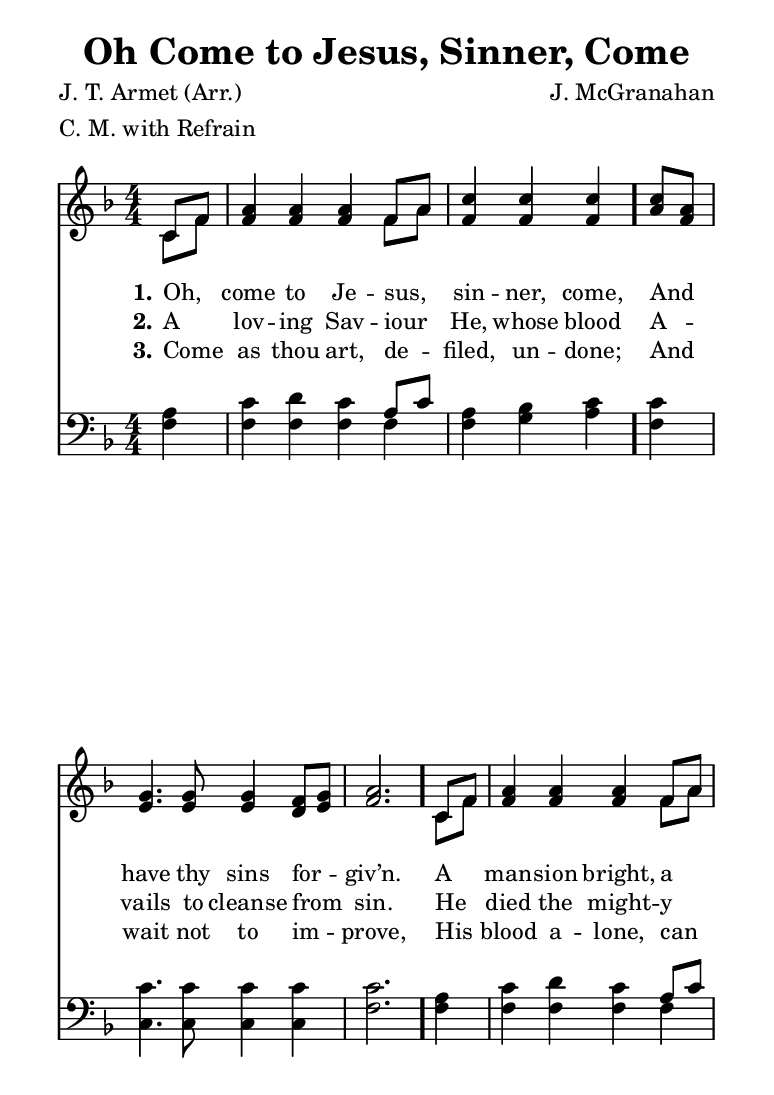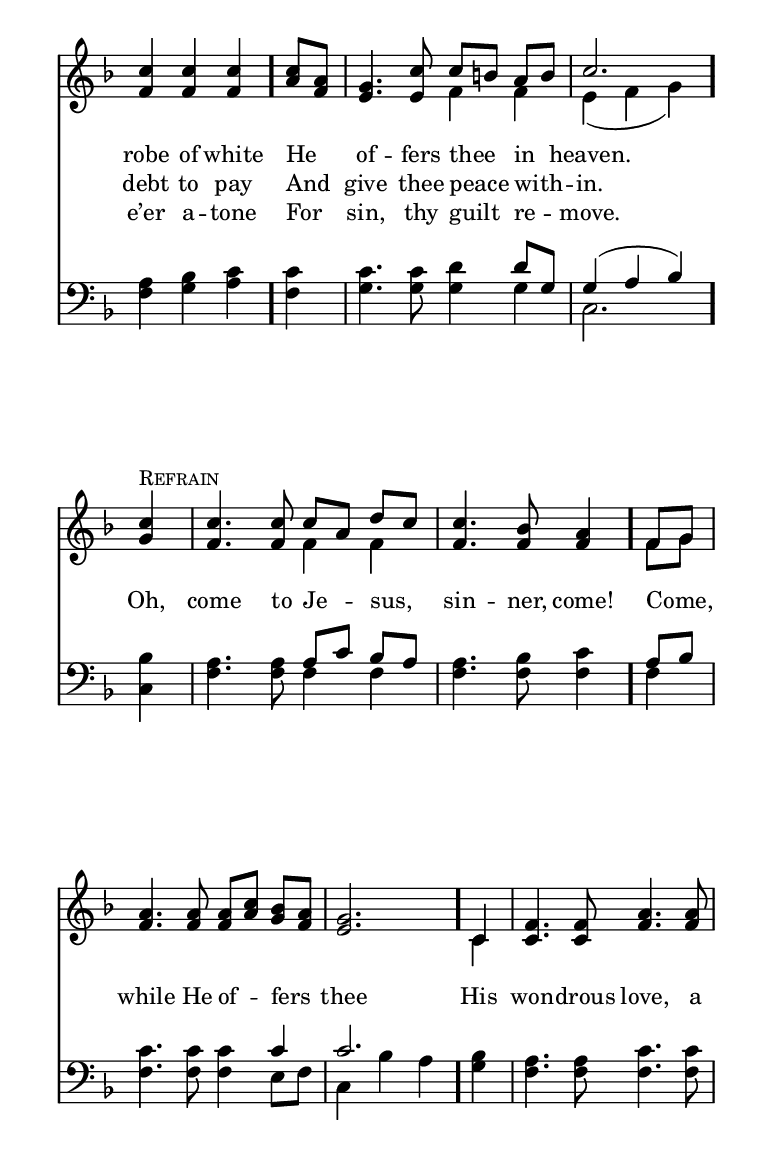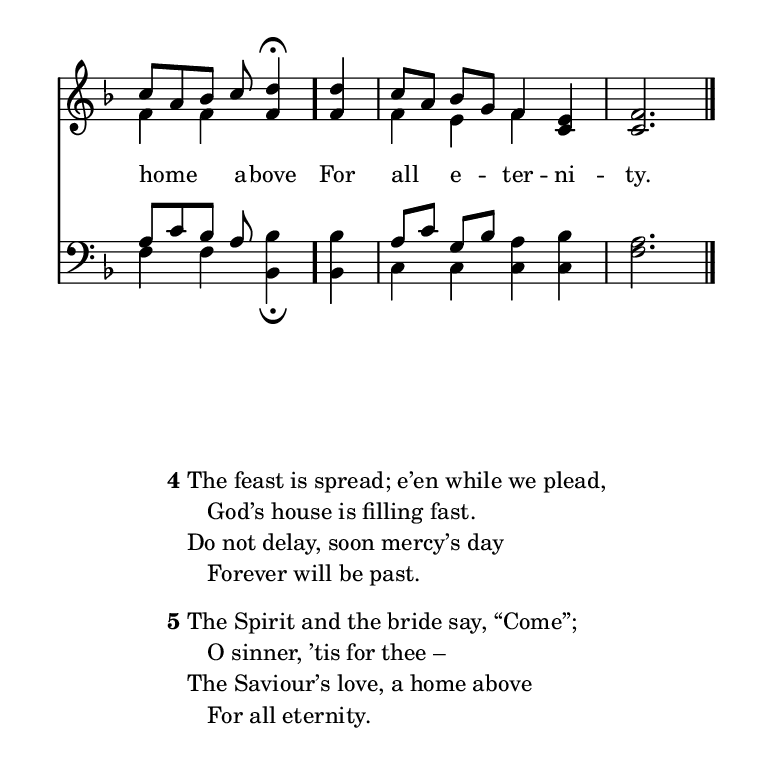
\include "common/global.ily"
\paper {
  \include "common/paper.ily"
  systems-per-page = ##f
}

\header{
  %gospel
  hymnnumber = "374"
  title = "Oh Come to Jesus, Sinner, Come"
  tunename = "None But Christ Can Satisfy"
  meter = "C. M. with Refrain"
  poet = "J. T. Armet (Arr.)"
  composer = "J. McGranahan"
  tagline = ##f
}

% for fermata in MIDI
ta = { \tempo 4=80 }
tb = { \tempo 4=32 }

patternAA = { }

global = {
  \include "common/overrides.ily"
  \override Staff.TimeSignature.style = #'numbered
  \time 4/4
  \override Score.MetronomeMark.transparent = ##t % hide all fermata changes too
  \ta
  \key f \major
  \partial 4
  \autoBeamOff
}

notesSoprano = {
\global
\relative c' {

  c8[ f8] | a4 a4 a4 f8[ a8] | c4 c4 c4
  c8[ a8] | g4. g8 g4 f8[ g8] | a2.
  c,8[ f8] | a4 a4 a4 f8[ a8] | c4 c4 c4
  c8[ a8] | g4. c8 c8[ b!8] a8[ b8] | c2. \eogbreak

  << s^\markup { \small \caps "Refrain" }
  { c4 | c4. c8 c8[ a8] d8[ c8] | c4. bes8 a4 } >>
  f8[ g8] | a4. a8 a8[ c8] bes8[ a8] | g2.
  c,4 | f4. f8 a4. a8 | c8[ a8 bes8] c8 \tb d4 \fermata \ta
  d4 | c8[ a8] bes8[ g8] f4 e4 | f2.

  \bar "|."

}
}

notesAlto = {
\global
\relative e' {

  c8[ f8] | f4 f4 f4 f8[ a8] | f4 f4 f4
  a8[ f8] | e4. e8 e4 d8[ e8] | f2.
  c8[ f8] | f4 f4 f4 f8[ a8] | f4 f4 f4
  a8[ f8] | e4. e8 f4 f4 | e4( f4 g4)

  g4 | f4. f8 f4 f4 | f4. f8 f4
  f8[ g8] | f4. f8 f8[ a8] g8[ f8] | e2.
  c4 | c4. c8 f4. f8 | f4 f4 f4
  f4 | f4 e4 f4 c4 | c2.

}
}

notesTenor = {
\global
\relative a {

  a4 | c4 d4 c4 a8[ c8] | a4 bes4 c4
  c4 | c4. c8 c4 c4 | c2.
  a4 | c4 d4 c4 a8[ c8] | a4 bes4 c4
  c4 | c4. c8 d4 d8[ g,8] | g4( a4 bes4)

  bes4 | a4. a8 a8[ c8] bes8[ a8] | a4. bes8 c4
  a8[ bes8] | c4. c8 c4 c4 | c2.
  bes4 | a4. a8 c4. c8 | a8[ c8 bes8] a8 bes4
  bes4 | a8[ c8] g8[ bes8] a4 bes4 | a2.

}
}

notesBass = {
\global
\relative f {

  f4 | f4 f4 f4 f4 | f4 g4 a4
  f4 | c4. c8 c4 c4 | f2.
  f4 | f4 f4 f4 f4 | f4 g4 a4
  f4 | g4. g8 g4 g4 | c,2.

  c4 | f4. f8 f4 f4 | f4. f8 f4
  f4 | f4. f8 f4 e8[ f8] | c4 bes'4 a4
  g4 | f4. f8 f4. f8 | f4 f4 bes,4_\fermata
  bes4 | c4 c4 c4 c4 | f2.

}
}

Refrain = \lyricmode {

Oh, come to Je -- sus, sin -- ner, come! \bar "."
Come, while He of -- fers thee \bar "."
His won -- drous love, a home a -- bove \bar "."
For all e -- ter -- ni -- ty. \bar "."

}

wordsA = \lyricmode {
\set stanza = "1."

Oh, come to Je -- sus, sin -- ner, come, \bar "."
And have thy sins for -- giv’n. \bar "."
A man -- sion bright, a robe of white \bar "."
He of -- fers thee in heaven. \bar "."

}

wordsB = \lyricmode {
\set stanza = "2."

A lov -- ing Sav -- iour He, whose blood
A -- vails to cleanse from sin.
He died the might -- y debt to pay
And give thee peace with -- in.

\Refrain

}

wordsC = \lyricmode {
\set stanza = "3."

Come as thou art, de -- filed, un -- done;
And wait not to im -- prove,
His blood a -- lone, can e’er a -- tone
For sin, thy guilt re -- move.

}

wordsD = \markuplist {

\line { The feast is spread; e’en while we plead, }
\line { { \hspace #2 } God’s house is filling fast. }
\line { Do not delay, soon mercy’s day }
\line { { \hspace #2 } Forever will be past. }

}

wordsE = \markuplist {

\line { The Spirit and the bride say, “Come”; }
\line { { \hspace #2 } O sinner, ’tis for thee – }
\line { The Saviour’s love, a home above }
\line { { \hspace #2 } For all eternity. }

}

\score {
  \context ChoirStaff <<
    \context Staff = upper <<
      \set Staff.autoBeaming = ##f
      \set ChoirStaff.systemStartDelimiter = #'SystemStartBar
      \set ChoirStaff.printPartCombineTexts = ##f
      \partcombine #'(2 . 9) \notesSoprano \notesAlto
      \context NullVoice = sopranos { \voiceOne << \notesSoprano >> }
      \context Lyrics = one   \lyricsto sopranos \wordsA
      \context Lyrics = two   \lyricsto sopranos \wordsB
      \context Lyrics = three \lyricsto sopranos \wordsC
    >>
    \context Staff = men <<
      \set Staff.autoBeaming = ##f
      \clef bass
      \set ChoirStaff.printPartCombineTexts = ##f
      \partcombine #'(2 . 9) \notesTenor \notesBass
    >>
  >>
  \layout {
    \include "common/layout.ily"
  }
  \midi{
    \include "common/midi.ily"
  }
}

\markup { \fill-line { \column {
  \line{ \bold 4 \column { \wordsD } } \combine \null \vspace #0.4
  \line{ \bold 5 \column { \wordsE } }
} } }

\version "2.19.49"  % necessary for upgrading to future LilyPond versions.

% vi:set et ts=2 sw=2 ai nocindent syntax=lilypond:
